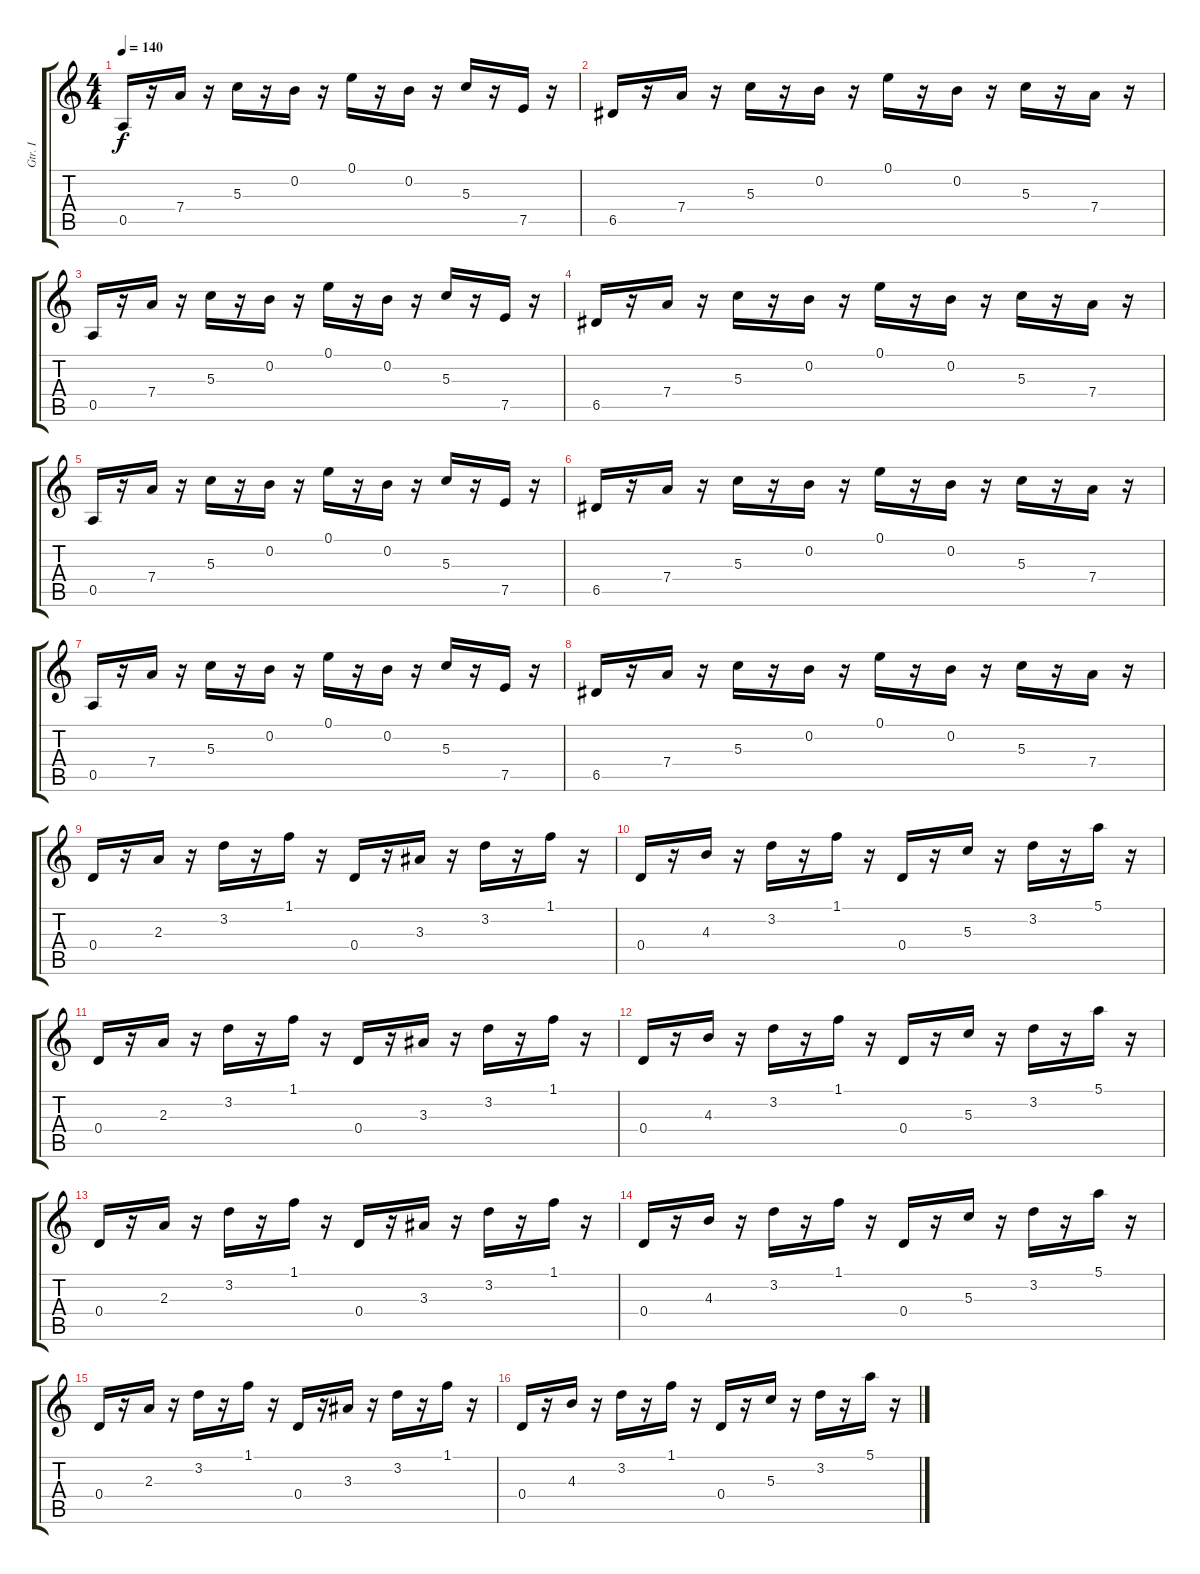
\track ("Gtr. I" "Gtr. I") {instrument acousticguitarsteel}
\staff {score tabs}
\tuning (E4 B3 G3 D3 A2 E2) {hide}
\ts (4 4)
\tempo 140
\clef g2
\ks c
0.5.16{dy f} r.16 7.4.16 r.16 5.3.16 r.16 0.2.16 r.16 0.1.16 r.16 0.2.16 r.16 5.3.16 r.16 7.5.16 r.16 |
6.5.16 r.16 7.4.16 r.16 5.3.16 r.16 0.2.16 r.16 0.1.16 r.16 0.2.16 r.16 5.3.16 r.16 7.4.16 r.16 |
0.5.16 r.16 7.4.16 r.16 5.3.16 r.16 0.2.16 r.16 0.1.16 r.16 0.2.16 r.16 5.3.16 r.16 7.5.16 r.16 |
6.5.16 r.16 7.4.16 r.16 5.3.16 r.16 0.2.16 r.16 0.1.16 r.16 0.2.16 r.16 5.3.16 r.16 7.4.16 r.16 |
0.5.16 r.16 7.4.16 r.16 5.3.16 r.16 0.2.16 r.16 0.1.16 r.16 0.2.16 r.16 5.3.16 r.16 7.5.16 r.16 |
6.5.16 r.16 7.4.16 r.16 5.3.16 r.16 0.2.16 r.16 0.1.16 r.16 0.2.16 r.16 5.3.16 r.16 7.4.16 r.16 |
0.5.16 r.16 7.4.16 r.16 5.3.16 r.16 0.2.16 r.16 0.1.16 r.16 0.2.16 r.16 5.3.16 r.16 7.5.16 r.16 |
6.5.16 r.16 7.4.16 r.16 5.3.16 r.16 0.2.16 r.16 0.1.16 r.16 0.2.16 r.16 5.3.16 r.16 7.4.16 r.16 |
0.4.16 r.16 2.3.16 r.16 3.2.16 r.16 1.1.16 r.16 0.4.16 r.16 3.3.16 r.16 3.2.16 r.16 1.1.16 r.16 |
0.4.16 r.16 4.3.16 r.16 3.2.16 r.16 1.1.16 r.16 0.4.16 r.16 5.3.16 r.16 3.2.16 r.16 5.1.16 r.16 |
0.4.16 r.16 2.3.16 r.16 3.2.16 r.16 1.1.16 r.16 0.4.16 r.16 3.3.16 r.16 3.2.16 r.16 1.1.16 r.16 |
0.4.16 r.16 4.3.16 r.16 3.2.16 r.16 1.1.16 r.16 0.4.16 r.16 5.3.16 r.16 3.2.16 r.16 5.1.16 r.16 |
0.4.16 r.16 2.3.16 r.16 3.2.16 r.16 1.1.16 r.16 0.4.16 r.16 3.3.16 r.16 3.2.16 r.16 1.1.16 r.16 |
0.4.16 r.16 4.3.16 r.16 3.2.16 r.16 1.1.16 r.16 0.4.16 r.16 5.3.16 r.16 3.2.16 r.16 5.1.16 r.16 |
0.4.16 r.16 2.3.16 r.16 3.2.16 r.16 1.1.16 r.16 0.4.16 r.16 3.3.16 r.16 3.2.16 r.16 1.1.16 r.16 |
0.4.16 r.16 4.3.16 r.16 3.2.16 r.16 1.1.16 r.16 0.4.16 r.16 5.3.16 r.16 3.2.16 r.16 5.1.16 r.16
